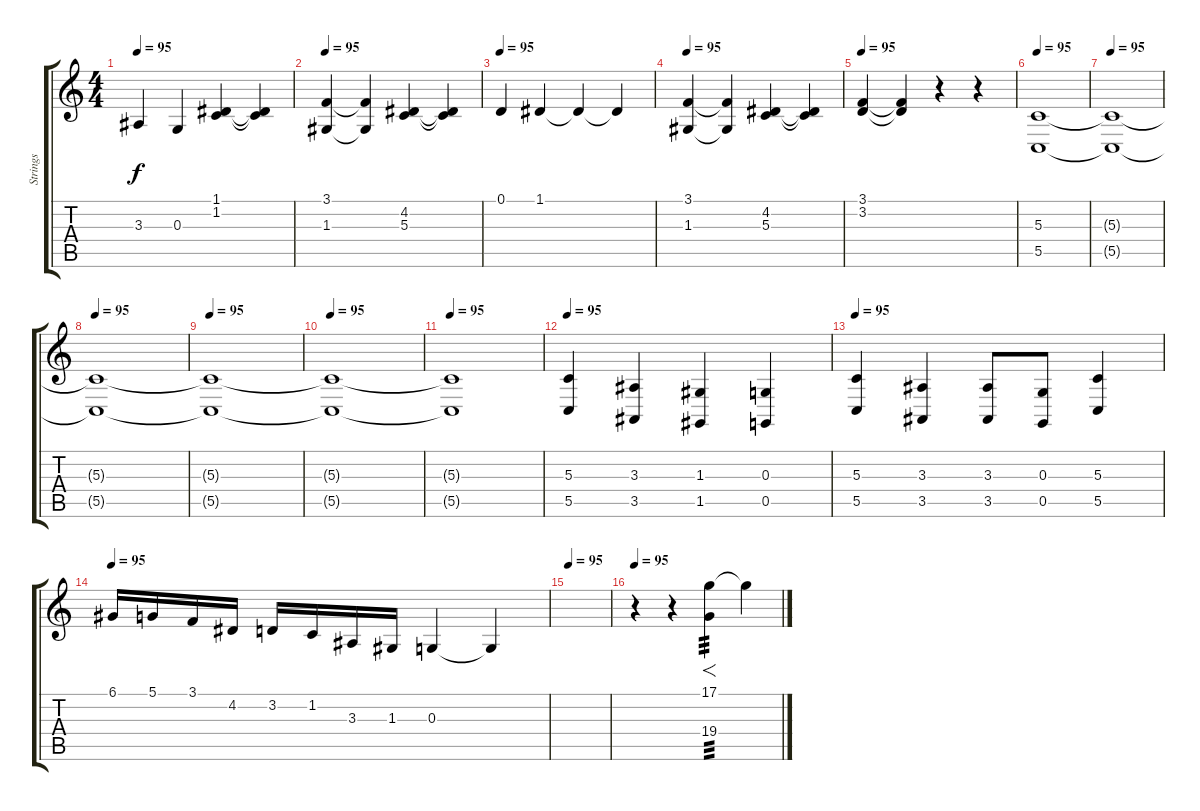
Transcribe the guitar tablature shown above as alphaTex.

\track ("Strings" "Strings") {instrument stringensemble2}
\staff {score tabs}
\tuning (D4 B3 G3 C3 G2 D2) {hide}
\ts (4 4)
\tempo 95
\clef g2
\ks c
3.3.4{dy f} 0.3.4 (1.1 1.2).4 (1.1{t} 1.2{t}).4 |
\tempo 95
(3.1 1.3).4 (3.1{t} 1.3{t}).4 (4.2 5.3).4 (4.2{t} 5.3{t}).4 |
\tempo 95
0.1.4 1.1.4 1.1{t}.4 1.1{t}.4 |
\tempo 95
(3.1 1.3).4 (3.1{t} 1.3{t}).4 (4.2 5.3).4 (4.2{t} 5.3{t}).4 |
\tempo 95
(3.1 3.2).4 (3.1{t} 3.2{t}).4 r.4 r.4 |
\tempo 95
(5.3 5.5).1 |
\tempo 95
(5.3{t} 5.5{t}).1 |
\tempo 95
(5.3{t} 5.5{t}).1 |
\tempo 95
(5.3{t} 5.5{t}).1 |
\tempo 95
(5.3{t} 5.5{t}).1 |
\tempo 95
(5.3{t} 5.5{t}).1 |
\tempo 95
(5.3 5.5).4 (3.3 3.5).4 (1.3 1.5).4 (0.3 0.5).4 |
\tempo 95
(5.3 5.5).4 (3.3 3.5).4 (3.3 3.5).8 (0.3 0.5).8 (5.3 5.5).4 |
\tempo 95
6.1.16 5.1.16 3.1.16 4.2.16 3.2.16 1.2.16 3.3.16 1.3.16 0.3.4 0.3{t}.4 |
\tempo 95
|
\tempo 95
r.4 r.4 (17.1 19.4).4{f tp 3} 17.1{t}.4
